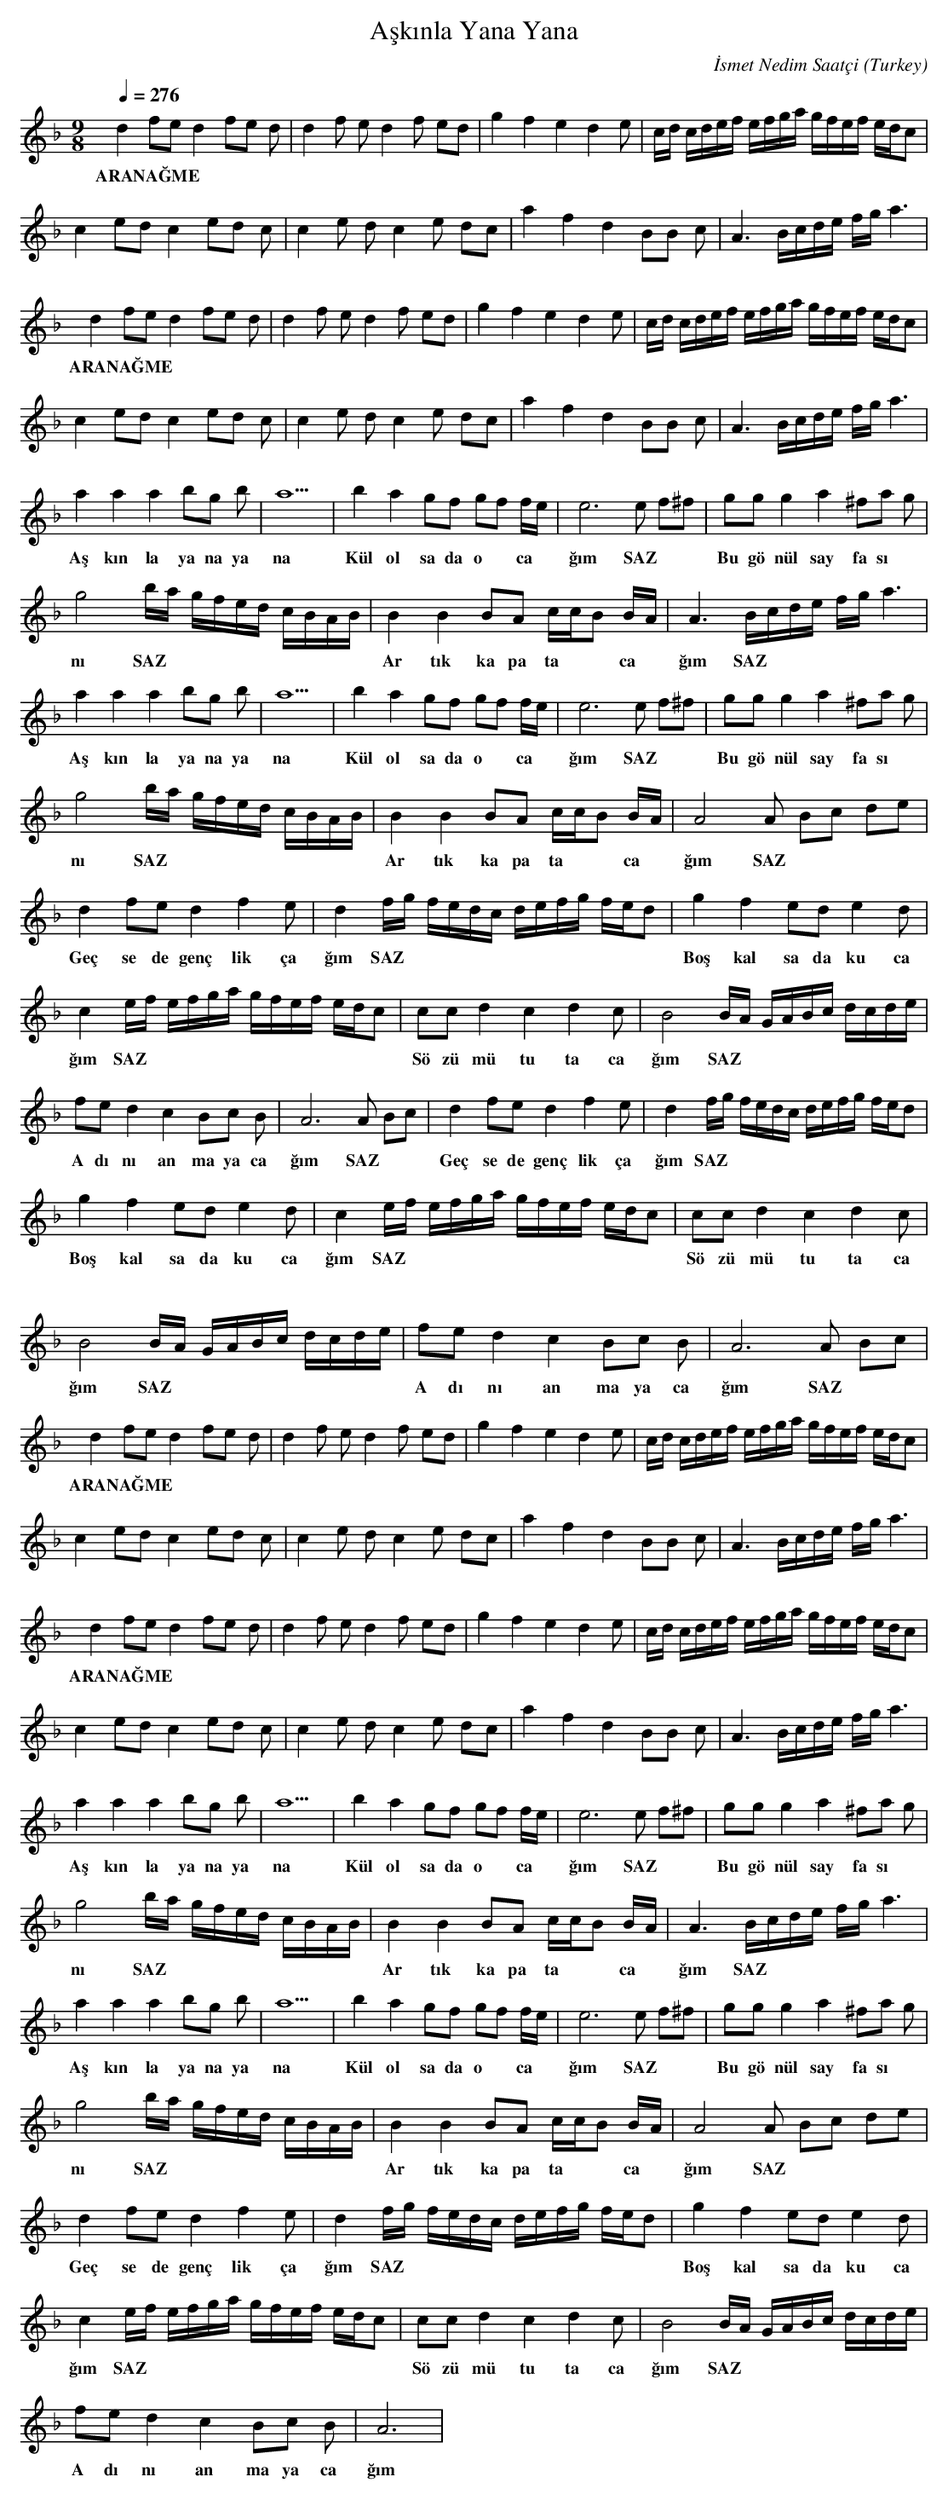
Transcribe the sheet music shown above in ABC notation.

X:1
T: Aşkınla Yana Yana
C: İsmet Nedim Saatçi
O: Turkey
M: 9/8
L: 1/16
K: C _B
Q: 1/4=276
d4 f2e2 d4 f2e2 d2 | d4f2 e2d4f2 e2d2  | \
w:  ARANAĞME  |   |
g4 f4 e4 d4 e2 | cd cdef efga gfef edc2  |
w:   |   |
c4 e2d2 c4 e2d2 c2 | c4e2 d2c4e2 d2c2  | \
w:   |   |
a4 f4 d4 B2B2 c2 | A6 Bcde fga6  |
w:   |   |
d4 f2e2 d4 f2e2 d2 | d4f2 e2d4f2 e2d2  | \
w:  ARANAĞME  |   |
g4 f4 e4 d4 e2 | cd cdef efga gfef edc2  |
w:   |   |
c4 e2d2 c4 e2d2 c2 | c4e2 d2c4e2 d2c2  | \
w:   |   |
a4 f4 d4 B2B2 c2 | A6 Bcde fga6  |
w:   |   |
a4 a4 a4 b2g2 b2 | a18  | b4 a4 g2f2 g2f2 fe | \
w:  Aş kın la  ya na  ya  |  na    |  Kül  ol sa  da  o *  ca  |
e12e2 f2^f2  | g2g2 g4 a4 ^f2a2 g2 |
w:  ğım   SAZ  |  Bu  gö nül  say fa sı  |
g8ba gfed cBAB  | B4 B4 B2A2 ccB2 BA | \
w:  nı  SAZ  |  Ar tık  ka pa ta *  *  ca  |
A6 Bcde fga6  |
w:  ğım   SAZ  |
a4 a4 a4 b2g2 b2 | a18  | b4 a4 g2f2 g2f2 fe | \
w:  Aş kın la  ya na  ya  |  na    |  Kül  ol sa  da  o *  ca  |
e12e2 f2^f2  | g2g2 g4 a4 ^f2a2 g2 |
w:  ğım   SAZ  |  Bu  gö nül  say fa sı  |
g8ba gfed cBAB  | B4 B4 B2A2 ccB2 BA | \
w:  nı  SAZ  |  Ar tık  ka pa ta *  *  ca  |
A8A2 B2c2 d2e2  |
w:  ğım   SAZ  |
d4 f2e2 d4 f4 e2 | d4fg fedc defg fed2  | \
w:  Geç se  de  genç lik  ça  |  ğım   SAZ  |
g4 f4 e2d2 e4 d2 |
w:  Boş  kal sa  da  ku ca  |
c4ef efga gfef edc2  | c2c2 d4 c4 d4 c2 | \
w:  ğım   SAZ  |  Sö zü mü  tu ta ca  |
B8BA GABc dcde  |
w:  ğım   SAZ  |
f2e2 d4 c4 B2c2 B2 | A12A2 B2c2  | d4 f2e2 d4 f4 e2 | \
w:  A dı nı  an ma ya ca  |  ğım   SAZ  |  Geç se  de  genç lik  ça  |
d4fg fedc defg fed2  |
w:  ğım   SAZ  |
g4 f4 e2d2 e4 d2 | c4ef efga gfef edc2  | \
w:  Boş  kal sa  da  ku ca  |  ğım   SAZ  |
c2c2 d4 c4 d4 c2 |
w:  Sö zü mü  tu ta ca  |
B8BA GABc dcde  | f2e2 d4 c4 B2c2 B2 | \
w:  ğım   SAZ  |  A dı nı  an ma ya ca  |
A12A2 B2c2  |
w:  ğım   SAZ  |
d4 f2e2 d4 f2e2 d2 | d4f2 e2d4f2 e2d2  | \
w:  ARANAĞME  |   |
g4 f4 e4 d4 e2 | cd cdef efga gfef edc2  |
w:   |   |
c4 e2d2 c4 e2d2 c2 | c4e2 d2c4e2 d2c2  | \
w:   |   |
a4 f4 d4 B2B2 c2 | A6 Bcde fga6  |
w:   |   |
d4 f2e2 d4 f2e2 d2 | d4f2 e2d4f2 e2d2  | \
w:  ARANAĞME  |   |
g4 f4 e4 d4 e2 | cd cdef efga gfef edc2  |
w:   |   |
c4 e2d2 c4 e2d2 c2 | c4e2 d2c4e2 d2c2  | \
w:   |   |
a4 f4 d4 B2B2 c2 | A6 Bcde fga6  |
w:   |   |
a4 a4 a4 b2g2 b2 | a18  | b4 a4 g2f2 g2f2 fe | \
w:  Aş kın la  ya na  ya  |  na    |  Kül  ol sa  da  o *  ca  |
e12e2 f2^f2  | g2g2 g4 a4 ^f2a2 g2 |
w:  ğım   SAZ  |  Bu  gö nül  say fa sı  |
g8ba gfed cBAB  | B4 B4 B2A2 ccB2 BA | \
w:  nı  SAZ  |  Ar tık  ka pa ta *  *  ca  |
A6 Bcde fga6  |
w:  ğım   SAZ  |
a4 a4 a4 b2g2 b2 | a18  | b4 a4 g2f2 g2f2 fe | \
w:  Aş kın la  ya na  ya  |  na    |  Kül  ol sa  da  o *  ca  |
e12e2 f2^f2  | g2g2 g4 a4 ^f2a2 g2 |
w:  ğım   SAZ  |  Bu  gö nül  say fa sı  |
g8ba gfed cBAB  | B4 B4 B2A2 ccB2 BA | \
w:  nı  SAZ  |  Ar tık  ka pa ta *  *  ca  |
A8A2 B2c2 d2e2  |
w:  ğım   SAZ  |
d4 f2e2 d4 f4 e2 | d4fg fedc defg fed2  | \
w:  Geç se  de  genç lik  ça  |  ğım   SAZ  |
g4 f4 e2d2 e4 d2 |
w:  Boş  kal sa  da  ku ca  |
c4ef efga gfef edc2  | c2c2 d4 c4 d4 c2 | \
w:  ğım   SAZ  |  Sö zü mü  tu ta ca  |
B8BA GABc dcde  |
w:  ğım   SAZ  |
f2e2 d4 c4 B2c2 B2 | A12|
w:  A dı nı  an ma ya ca  |  ğım    |
